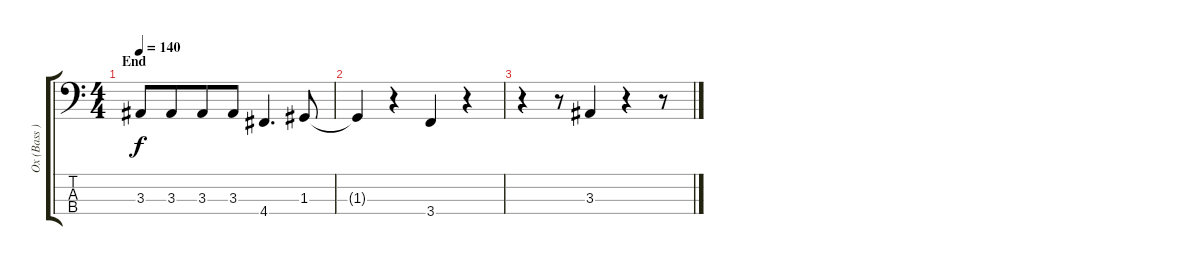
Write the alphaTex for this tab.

\track ("Ox (Bass )" "Ox (Bass )") {instrument electricbassfinger}
\staff {score tabs}
\tuning (F2 C2 G1 D1) {hide}
\ts (4 4)
\section ("" "End")
\tempo 140
\clef f4
\ks c
3.3.8{dy f} 3.3.8{beam merge} 3.3.8 3.3.8 4.4.4{d} 1.3.8 |
1.3{t}.4 r.4 3.4.4 r.4 |
r.4 r.8 3.3.4 r.4 r.8
